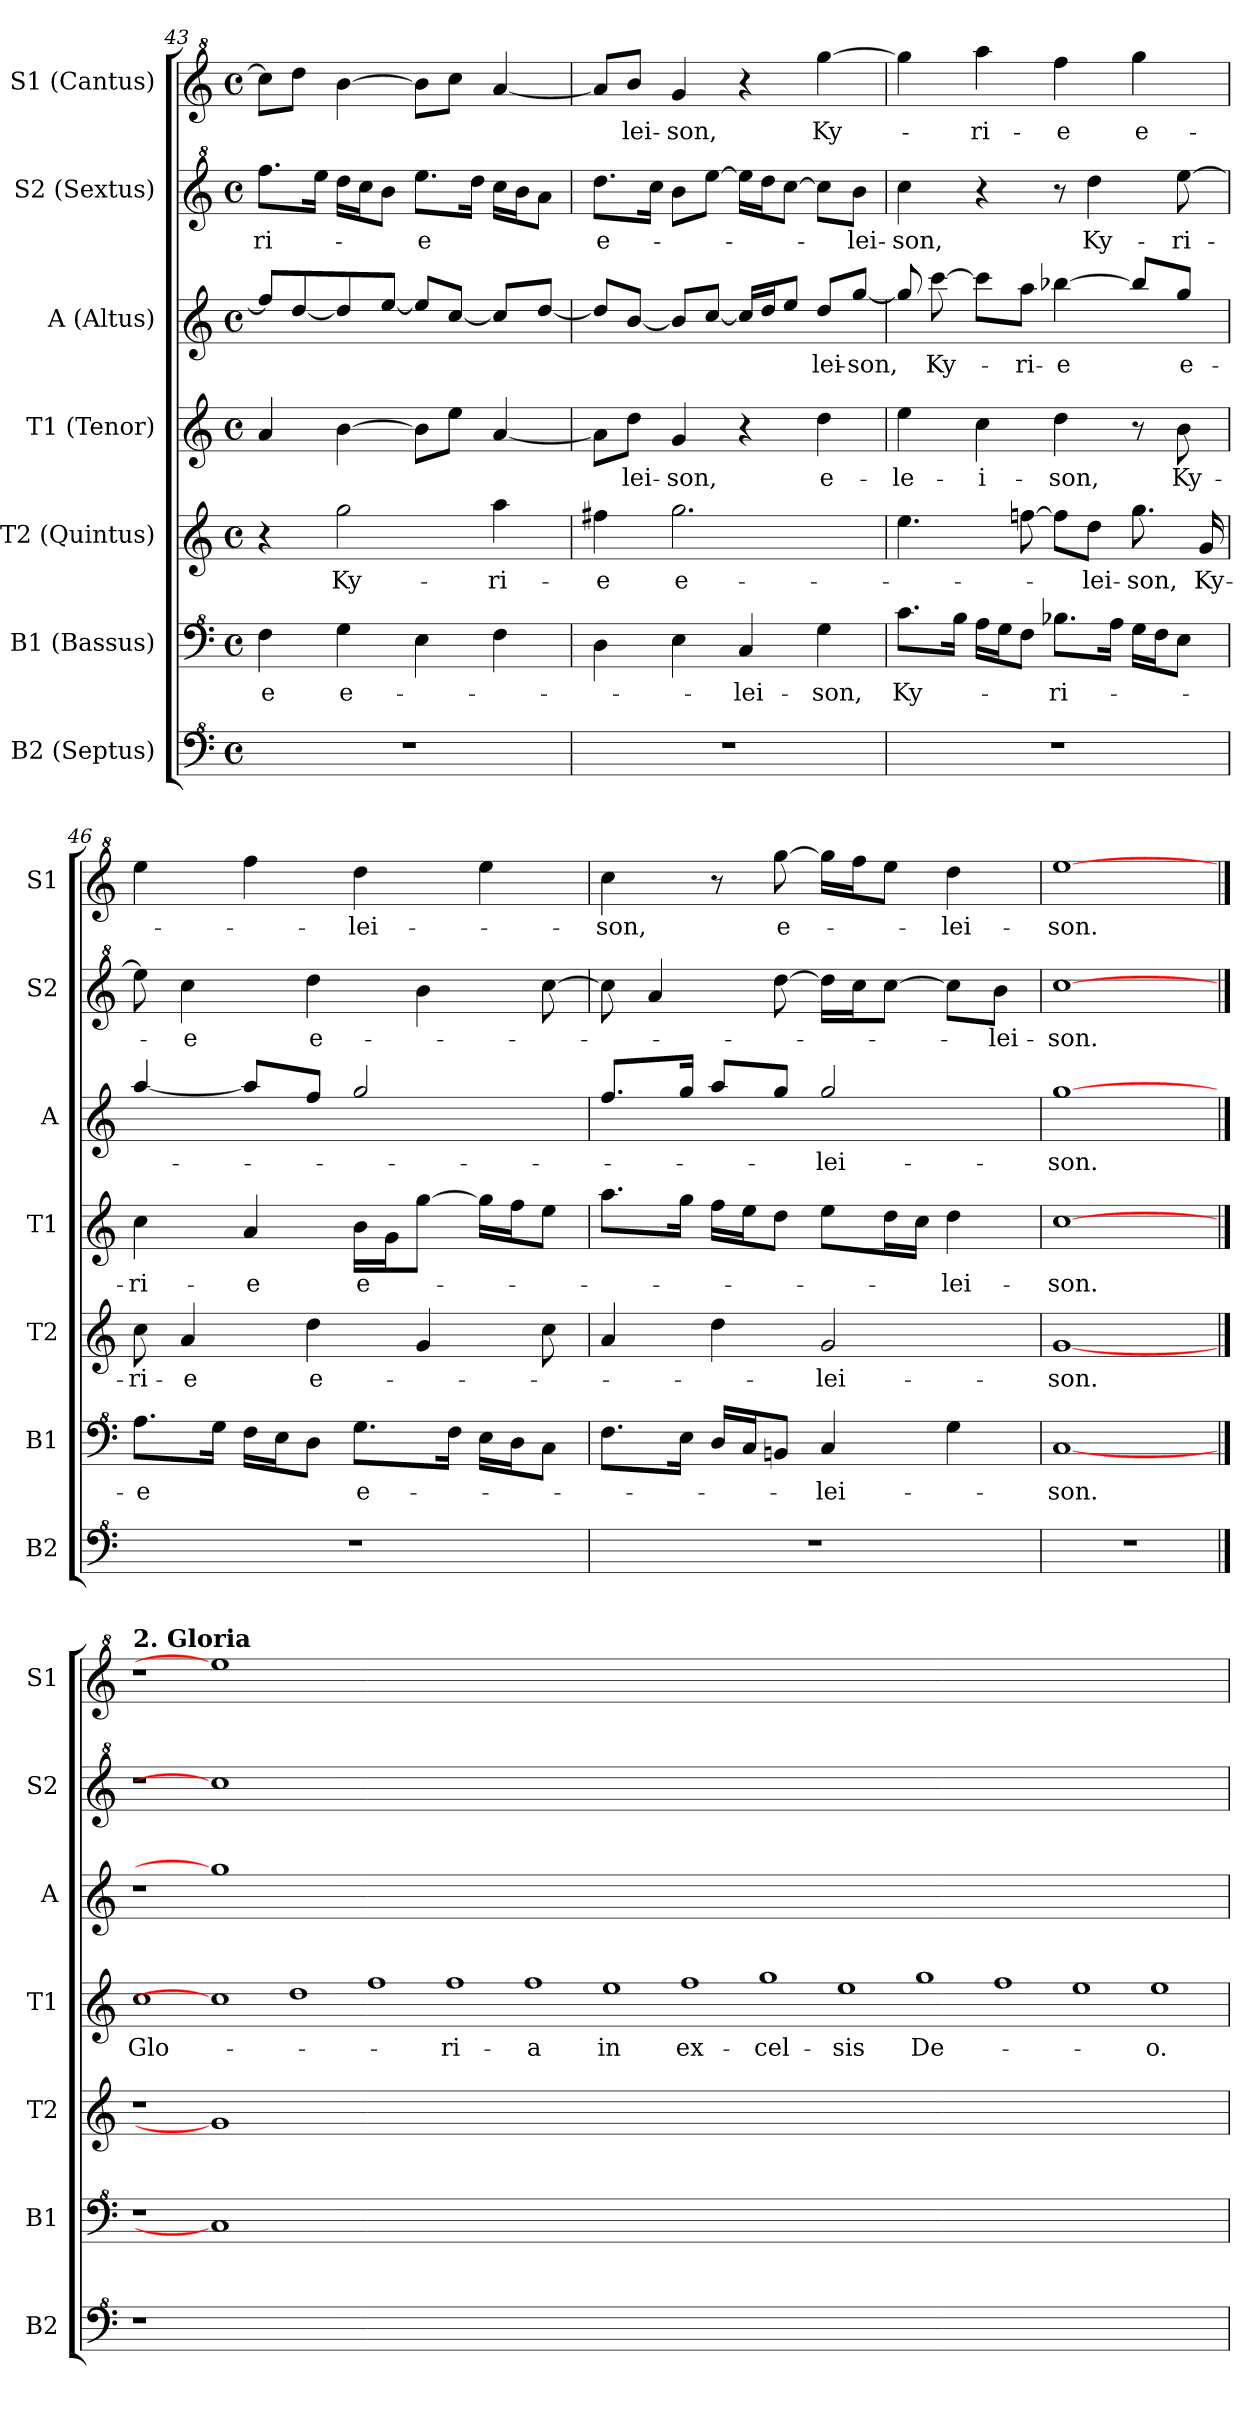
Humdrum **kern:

**kern	**kern	**text	**kern	**text	**kern	**text	**kern	**text	**kern	**text	**kern	**text
*part7	*part6	*part6	*part5	*part5	*part4	*part4	*part3	*part3	*part2	*part2	*part1	*part1
*staff7	*staff6	*staff6	*staff5	*staff5	*staff4	*staff4	*staff3	*staff3	*staff2	*staff2	*staff1	*staff1
*I"B2 (Septus)	*I"B1 (Bassus)	*	*I"T2 (Quintus)	*	*I"T1 (Tenor)	*	*I"A (Altus)	*	*I"S2 (Sextus)	*	*I"S1 (Cantus)	*
*I'B2	*I'B1	*	*I'T2	*	*I'T1	*	*I'A	*	*I'S2	*	*I'S1	*
*clefF^4	*clefF^4	*	*clefG2	*	*clefG2	*	*clefG2	*	*clefG^2	*	*clefG^2	*
*k[]	*k[]	*	*k[]	*	*k[]	*	*k[]	*	*k[]	*	*k[]	*
*M4/4	*M4/4	*	*M4/4	*	*M4/4	*	*M4/4	*	*M4/4	*	*M4/4	*
*met(c)	*met(c)	*	*met(c)	*	*met(c)	*	*met(c)	*	*met(c)	*	*met(c)	*
=43	=43	=43	=43	=43	=43	=43	=43	=43	=43	=43	=43	=43
!	!	!LO:LY:b	!	!	!	!	!	!	!	!LO:LY:b	!	!
1r	4f\	-e	4r	.	4a/	.	8ff/L]	.	8.fff\L	-ri-	8ccc\L]	.
.	.	.	.	.	.	.	[8dd/	.	.	.	8ddd\J	.
.	.	.	.	.	.	.	.	.	16eee\Jk	.	.	.
!	!	!LO:LY:b	!	!LO:LY:b	!	!	!	!	!	!	!	!
.	4g\	e-	2gg\	Ky-	[4b\	.	8dd/]	.	16ddd\LL	.	[4bb\	.
.	.	.	.	.	.	.	.	.	16ccc\J	.	.	.
.	.	.	.	.	.	.	[8ee/J	.	8bb\J	.	.	.
!	!	!	!	!	!	!	!	!	!	!LO:LY:b	!	!
.	4e\	.	.	.	8b\L]	.	8ee/L]	.	8.eee\L	-e	8bb\L]	.
.	.	.	.	.	8ee\J	.	[8cc/J	.	.	.	8ccc\J	.
.	.	.	.	.	.	.	.	.	16ddd\Jk	.	.	.
!	!	!	!	!LO:LY:b	!	!	!	!	!	!	!	!
.	4f\	.	4aa\	-ri-	[4a/	.	8cc/L]	.	16ccc\LL	.	[4aa/	.
.	.	.	.	.	.	.	.	.	16bb\J	.	.	.
.	.	.	.	.	.	.	[8dd/J	.	8aa\J	.	.	.
!!LO:PB:g=z
=44	=44	=44	=44	=44	=44	=44	=44	=44	=44	=44	=44	=44
!	!	!	!	!LO:LY:b	!	!	!	!	!	!LO:LY:b	!	!
1r	4d\	.	4ff#X\	-e	8a\L]	.	8dd/L]	.	8.ddd\L	e-	8aa/L]	.
!	!	!	!	!	!	!LO:LY:b	!	!	!	!	!	!LO:LY:b
.	.	.	.	.	8dd\J	-lei-	[8b/J	.	.	.	8bb/J	-lei-
.	.	.	.	.	.	.	.	.	16ccc\Jk	.	.	.
!	!	!	!	!LO:LY:b	!	!LO:LY:b	!	!	!	!	!	!LO:LY:b
.	4e\	.	2.gg\	e-	4g/	-son,	8b/L]	.	8bb\L	.	4gg/	-son,
.	.	.	.	.	.	.	[8cc/J	.	[8eee\J	.	.	.
!	!	!LO:LY:b	!	!	!	!	!	!	!	!	!	!
.	4c/	-lei-	.	.	4r	.	16cc/LL]	.	16eee\LL]	.	4r	.
.	.	.	.	.	.	.	16dd/J	.	16ddd\J	.	.	.
.	.	.	.	.	.	.	8ee/J	.	[8ccc\J	.	.	.
!	!	!LO:LY:b	!	!	!	!LO:LY:b	!	!LO:LY:b	!	!	!	!LO:LY:b
.	4g\	-son,	.	.	4dd\	e-	8dd/L	-lei-	8ccc\L]	.	[4ggg\	Ky-
!	!	!	!	!	!	!	!	!LO:LY:b	!	!LO:LY:b	!	!
.	.	.	.	.	.	.	[8gg/J	-son,	8bb\J	-lei-	.	.
=45	=45	=45	=45	=45	=45	=45	=45	=45	=45	=45	=45	=45
!	!	!LO:LY:b	!	!	!	!LO:LY:b	!	!	!	!LO:LY:b	!	!
1r	8.cc\L	Ky-	4.ee\	.	4ee\	-le-	8gg/]	.	4ccc\	-son,	4ggg\]	.
!	!	!	!	!	!	!	!	!LO:LY:b	!	!	!	!
.	.	.	.	.	.	.	[8ccc\	Ky-	.	.	.	.
.	16b\Jk	.	.	.	.	.	.	.	.	.	.	.
!	!	!	!	!	!	!LO:LY:b	!	!	!	!	!	!LO:LY:b
.	16a\LL	.	.	.	4cc\	-i-	8ccc\L]	.	4r	.	4aaa\	-ri-
.	16g\J	.	.	.	.	.	.	.	.	.	.	.
!	!	!	!	!	!	!	!	!LO:LY:b	!	!	!	!
.	8f\J	.	[8ffni\	.	.	.	8aa\J	-ri-	.	.	.	.
!	!	!LO:LY:b	!	!	!	!LO:LY:b	!	!LO:LY:b	!	!	!	!LO:LY:b
.	8.b-X\L	-ri-	8ff\L]	.	4dd\	-son,	[4bb-X\	-e	8r	.	4fff\	-e
!	!	!	!	!LO:LY:b	!	!	!	!	!	!LO:LY:b	!	!
.	.	.	8dd\J	-lei-	.	.	.	.	4ddd\	Ky-	.	.
.	16a\Jk	.	.	.	.	.	.	.	.	.	.	.
!	!	!	!	!LO:LY:b	!	!	!	!	!	!	!	!LO:LY:b
.	16g\LL	.	8.gg\	-son,	8r	.	8bb-/L]	.	.	.	4ggg\	e-
.	16f\J	.	.	.	.	.	.	.	.	.	.	.
!	!	!	!	!	!	!LO:LY:b	!	!LO:LY:b	!	!LO:LY:b	!	!
.	8e\J	.	.	.	8b\	Ky-	8gg/J	e-	[8eee\	-ri-	.	.
!	!	!	!	!LO:LY:b	!	!	!	!	!	!	!	!
.	.	.	16g/	Ky-	.	.	.	.	.	.	.	.
=46	=46	=46	=46	=46	=46	=46	=46	=46	=46	=46	=46	=46
!	!	!LO:LY:b	!	!LO:LY:b	!	!LO:LY:b	!	!	!	!	!	!
1r	8.a\L	-e	8cc\	-ri-	4cc\	-ri-	[4aa/	.	8eee\]	.	4eee\	.
!	!	!	!	!LO:LY:b	!	!	!	!	!	!LO:LY:b	!	!
.	.	.	4a/	-e	.	.	.	.	4ccc\	-e	.	.
.	16g\Jk	.	.	.	.	.	.	.	.	.	.	.
!	!	!	!	!	!	!LO:LY:b	!	!	!	!	!	!
.	16f\LL	.	.	.	4a/	-e	8aa/L]	.	.	.	4fff\	.
.	16e\J	.	.	.	.	.	.	.	.	.	.	.
!	!	!	!	!LO:LY:b	!	!	!	!	!	!LO:LY:b	!	!
.	8d\J	.	4dd\	e-	.	.	8ff/J	.	4ddd\	e-	.	.
!	!	!LO:LY:b	!	!	!	!LO:LY:b	!	!	!	!	!	!LO:LY:b
.	8.g\L	e-	.	.	16b\LL	e-	2gg/	.	.	.	4ddd\	-lei-
.	.	.	.	.	16g\J	.	.	.	.	.	.	.
.	.	.	4g/	.	[8gg\J	.	.	.	4bb\	.	.	.
.	16f\Jk	.	.	.	.	.	.	.	.	.	.	.
.	16e\LL	.	.	.	16gg\LL]	.	.	.	.	.	4eee\	.
.	16d\J	.	.	.	16ff\J	.	.	.	.	.	.	.
.	8c\J	.	8cc\	.	8ee\J	.	.	.	[8ccc\	.	.	.
=47	=47	=47	=47	=47	=47	=47	=47	=47	=47	=47	=47	=47
!	!	!	!	!	!	!	!	!	!	!	!	!LO:LY:b
1r	8.f\L	.	4a/	.	8.aa\L	.	8.ff/L	.	8ccc\]	.	4ccc\	-son,
.	.	.	.	.	.	.	.	.	4aa/	.	.	.
.	16e\Jk	.	.	.	16gg\Jk	.	16gg/Jk	.	.	.	.	.
.	16d/LL	.	4dd\	.	16ff\LL	.	8aa/L	.	.	.	8r	.
.	16c/J	.	.	.	16ee\J	.	.	.	.	.	.	.
!	!	!	!	!	!	!	!	!	!	!	!	!LO:LY:b
.	8Bni/J	.	.	.	8dd\J	.	8gg/J	.	[8ddd\	.	[8ggg\	e-
!	!	!LO:LY:b	!	!LO:LY:b	!	!	!	!LO:LY:b	!	!	!	!
.	4c/	-lei-	2g/	-lei-	8ee\L	.	2gg/	-lei-	16ddd\LL]	.	16ggg\LL]	.
.	.	.	.	.	.	.	.	.	16ccc\J	.	16fff\J	.
.	.	.	.	.	16dd\L	.	.	.	[8ccc\J	.	8eee\J	.
.	.	.	.	.	16cc\JJ	.	.	.	.	.	.	.
!	!	!	!	!	!	!LO:LY:b	!	!	!	!	!	!LO:LY:b
.	4g\	.	.	.	4dd\	-lei-	.	.	8ccc\L]	.	4ddd\	-lei-
!	!	!	!	!	!	!	!	!	!	!LO:LY:b	!	!
.	.	.	.	.	.	.	.	.	8bb\J	-lei-	.	.
=48	=48	=48	=48	=48	=48	=48	=48	=48	=48	=48	=48	=48
!	!	!LO:LY:b	!	!LO:LY:b	!	!LO:LY:b	!	!LO:LY:b	!	!LO:LY:b	!	!LO:LY:b
1r	[1c	-son.	[1g	-son.	[1cc	-son.	[1gg	-son.	[1ccc	-son.	[1eee	-son.
!!LO:LB:g=z
==48X1	==48X1	==48X1	==48X1	==48X1	==48X1	==48X1	==48X1	==48X1	==48X1	==48X1	==48X1	==48X1
!	!	!	!	!	!	!	!	!	!	!	!LO:TX:a:B:t=2. Gloria	!
!	!	!	!	!	!	!LO:LY:b	!	!	!	!	!	!
1r	1r	.	1r	.	1cc	Glo-	1r	.	1r	.	1r	.
000ryy	1c]	.	1g]	.	1cc]	.	1gg]	.	1ccc]	.	1eee]	.
.	000.ryy	.	000.ryy	.	1dd	.	000.ryy	.	000.ryy	.	000.ryy	.
.	.	.	.	.	1ff	.	.	.	.	.	.	.
!	!	!	!	!	!	!LO:LY:b	!	!	!	!	!	!
.	.	.	.	.	1ff	-ri-	.	.	.	.	.	.
!	!	!	!	!	!	!LO:LY:b	!	!	!	!	!	!
.	.	.	.	.	1ff	-a	.	.	.	.	.	.
!	!	!	!	!	!	!LO:LY:b	!	!	!	!	!	!
.	.	.	.	.	1ee	in	.	.	.	.	.	.
!	!	!	!	!	!	!LO:LY:b	!	!	!	!	!	!
.	.	.	.	.	1ff	ex-	.	.	.	.	.	.
!	!	!	!	!	!	!LO:LY:b	!	!	!	!	!	!
.	.	.	.	.	1gg	-cel-	.	.	.	.	.	.
!	!	!	!	!	!	!LO:LY:b	!	!	!	!	!	!
00ryy	.	.	.	.	1ee	-sis	.	.	.	.	.	.
!	!	!	!	!	!	!LO:LY:b	!	!	!	!	!	!
.	.	.	.	.	1gg	De-	.	.	.	.	.	.
.	.	.	.	.	1ff	.	.	.	.	.	.	.
.	.	.	.	.	1ee	.	.	.	.	.	.	.
!	!	!	!	!	!	!LO:LY:b	!	!	!	!	!	!
1ryy	.	.	.	.	1ee	-o.	.	.	.	.	.	.
=	=	=	=	=	=	=	=	=	=	=	=	=
*-	*-	*-	*-	*-	*-	*-	*-	*-	*-	*-	*-	*-
